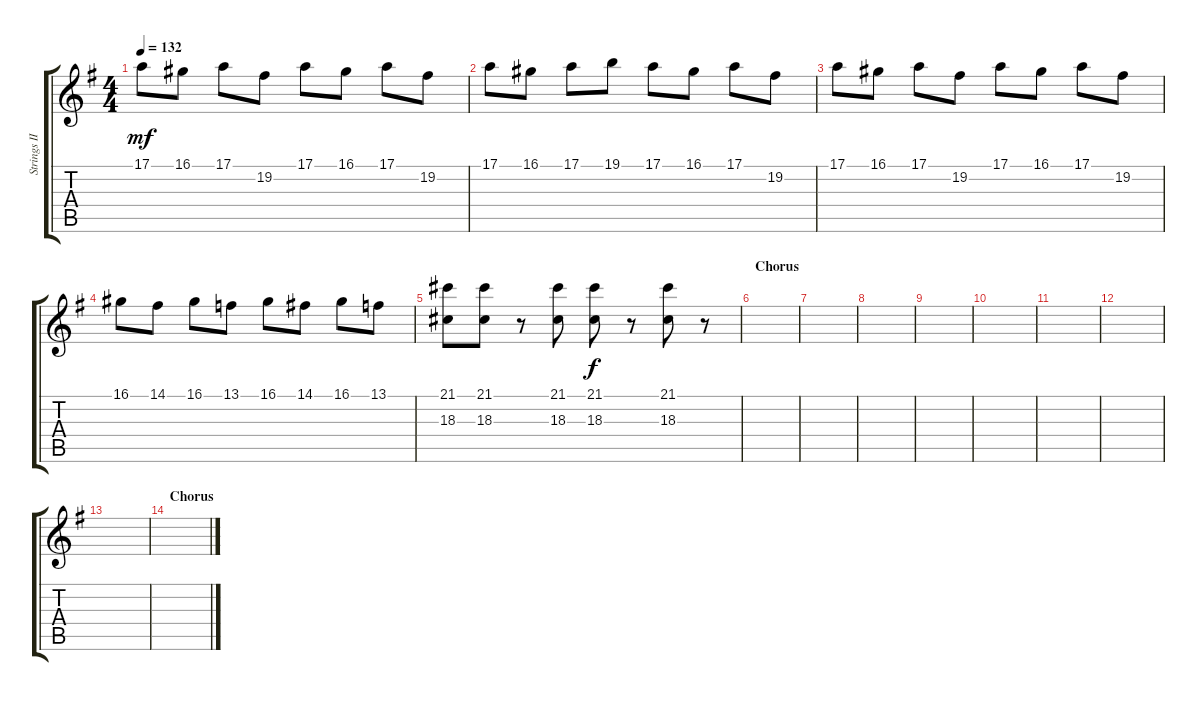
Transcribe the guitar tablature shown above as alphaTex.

\track ("Strings II - Coen Janssen" "Strings II") {instrument stringensemble1}
\staff {score tabs}
\tuning (E4 B3 G3 D3 A2 E2) {hide}
\ts (4 4)
\tempo 132
\clef g2
\ks g
17.1.8{dy mf} 16.1.8 17.1.8 19.2.8 17.1.8 16.1.8 17.1.8 19.2.8 |
17.1.8 16.1.8 17.1.8 19.1.8 17.1.8 16.1.8 17.1.8 19.2.8 |
17.1.8 16.1.8 17.1.8 19.2.8 17.1.8 16.1.8 17.1.8 19.2.8 |
16.1.8 14.1.8 16.1.8 13.1.8 16.1.8 14.1.8 16.1.8 13.1.8 |
(21.1 18.3).8 (21.1 18.3).8 r.8 (21.1 18.3).8 (21.1 18.3).8{dy f} r.8 (21.1 18.3).8 r.8 |
\section ("" "Chorus")
|
|
|
|
|
|
|
|
\section ("" "Chorus")
